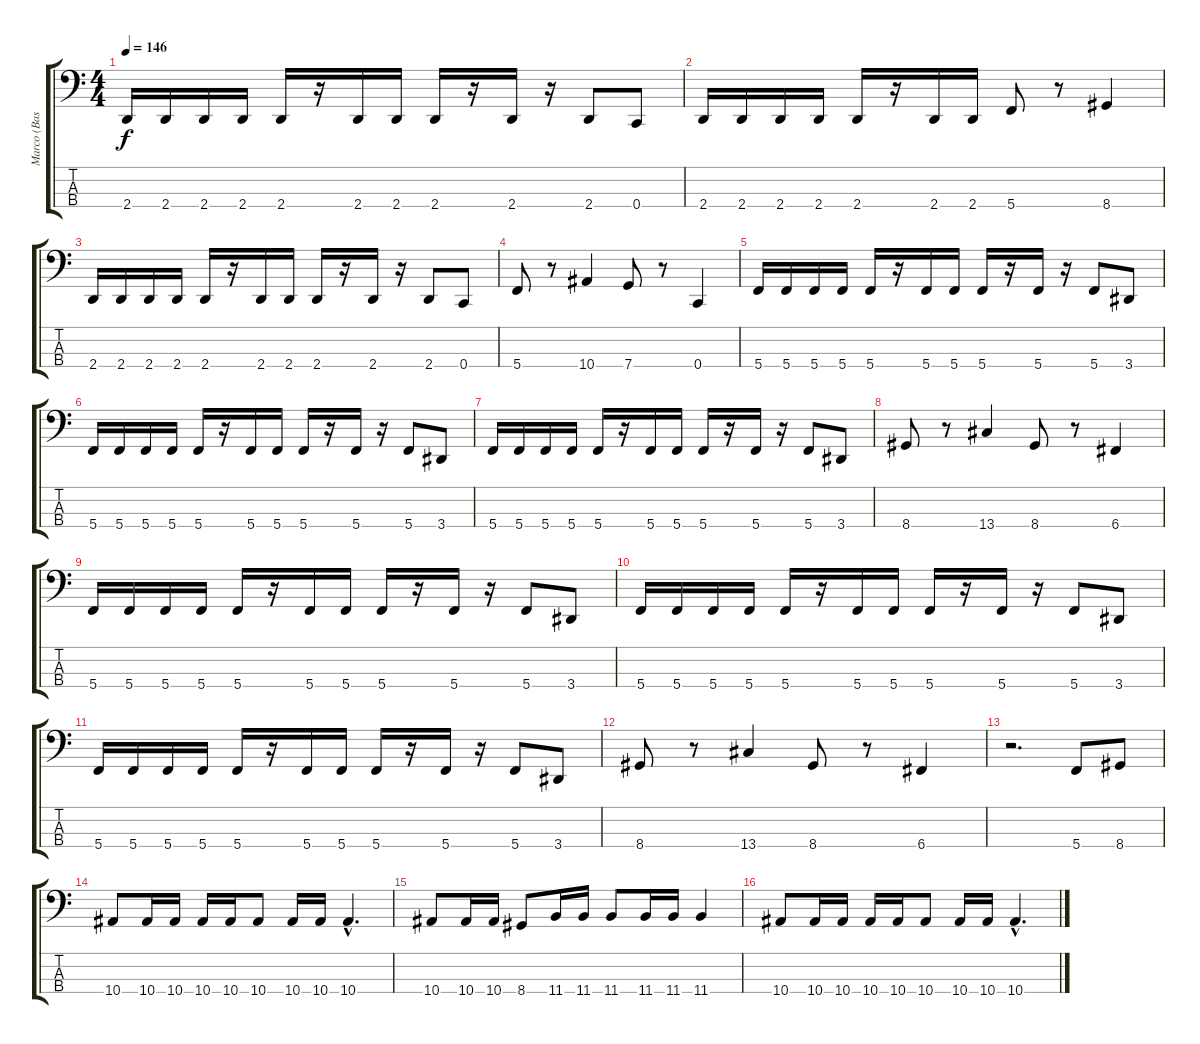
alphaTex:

\track ("Marco (Bass Guitar)" "Marco (Bas") {instrument electricbassfinger}
\staff {score tabs}
\tuning (F2 C2 G1 C1) {hide}
\ts (4 4)
\tempo 146
\clef f4
\ks c
2.4.16{dy f} 2.4.16 2.4.16 2.4.16 2.4.16 r.16 2.4.16 2.4.16 2.4.16 r.16 2.4.16 r.16 2.4.8 0.4.8 |
2.4.16 2.4.16 2.4.16 2.4.16 2.4.16 r.16 2.4.16 2.4.16 5.4.8 r.8 8.4.4 |
2.4.16 2.4.16 2.4.16 2.4.16 2.4.16 r.16 2.4.16 2.4.16 2.4.16 r.16 2.4.16 r.16 2.4.8 0.4.8 |
5.4.8 r.8 10.4.4 7.4.8 r.8 0.4.4 |
5.4.16 5.4.16 5.4.16 5.4.16 5.4.16 r.16 5.4.16 5.4.16 5.4.16 r.16 5.4.16 r.16 5.4.8 3.4.8 |
5.4.16 5.4.16 5.4.16 5.4.16 5.4.16 r.16 5.4.16 5.4.16 5.4.16 r.16 5.4.16 r.16 5.4.8 3.4.8 |
5.4.16 5.4.16 5.4.16 5.4.16 5.4.16 r.16 5.4.16 5.4.16 5.4.16 r.16 5.4.16 r.16 5.4.8 3.4.8 |
8.4.8 r.8 13.4.4 8.4.8 r.8 6.4.4 |
5.4.16 5.4.16 5.4.16 5.4.16 5.4.16 r.16 5.4.16 5.4.16 5.4.16 r.16 5.4.16 r.16 5.4.8 3.4.8 |
5.4.16 5.4.16 5.4.16 5.4.16 5.4.16 r.16 5.4.16 5.4.16 5.4.16 r.16 5.4.16 r.16 5.4.8 3.4.8 |
5.4.16 5.4.16 5.4.16 5.4.16 5.4.16 r.16 5.4.16 5.4.16 5.4.16 r.16 5.4.16 r.16 5.4.8 3.4.8 |
8.4.8 r.8 13.4.4 8.4.8 r.8 6.4.4 |
r.2{d} 5.4.8 8.4.8 |
10.4.8 10.4.16 10.4.16 10.4.16 10.4.16 10.4.8 10.4.16 10.4.16 10.4{hac}.4{d} |
10.4.8 10.4.16 10.4.16 8.4.8 11.4.16 11.4.16 11.4.8 11.4.16 11.4.16 11.4.4 |
10.4.8 10.4.16 10.4.16 10.4.16 10.4.16 10.4.8 10.4.16 10.4.16 10.4{hac}.4{d}
